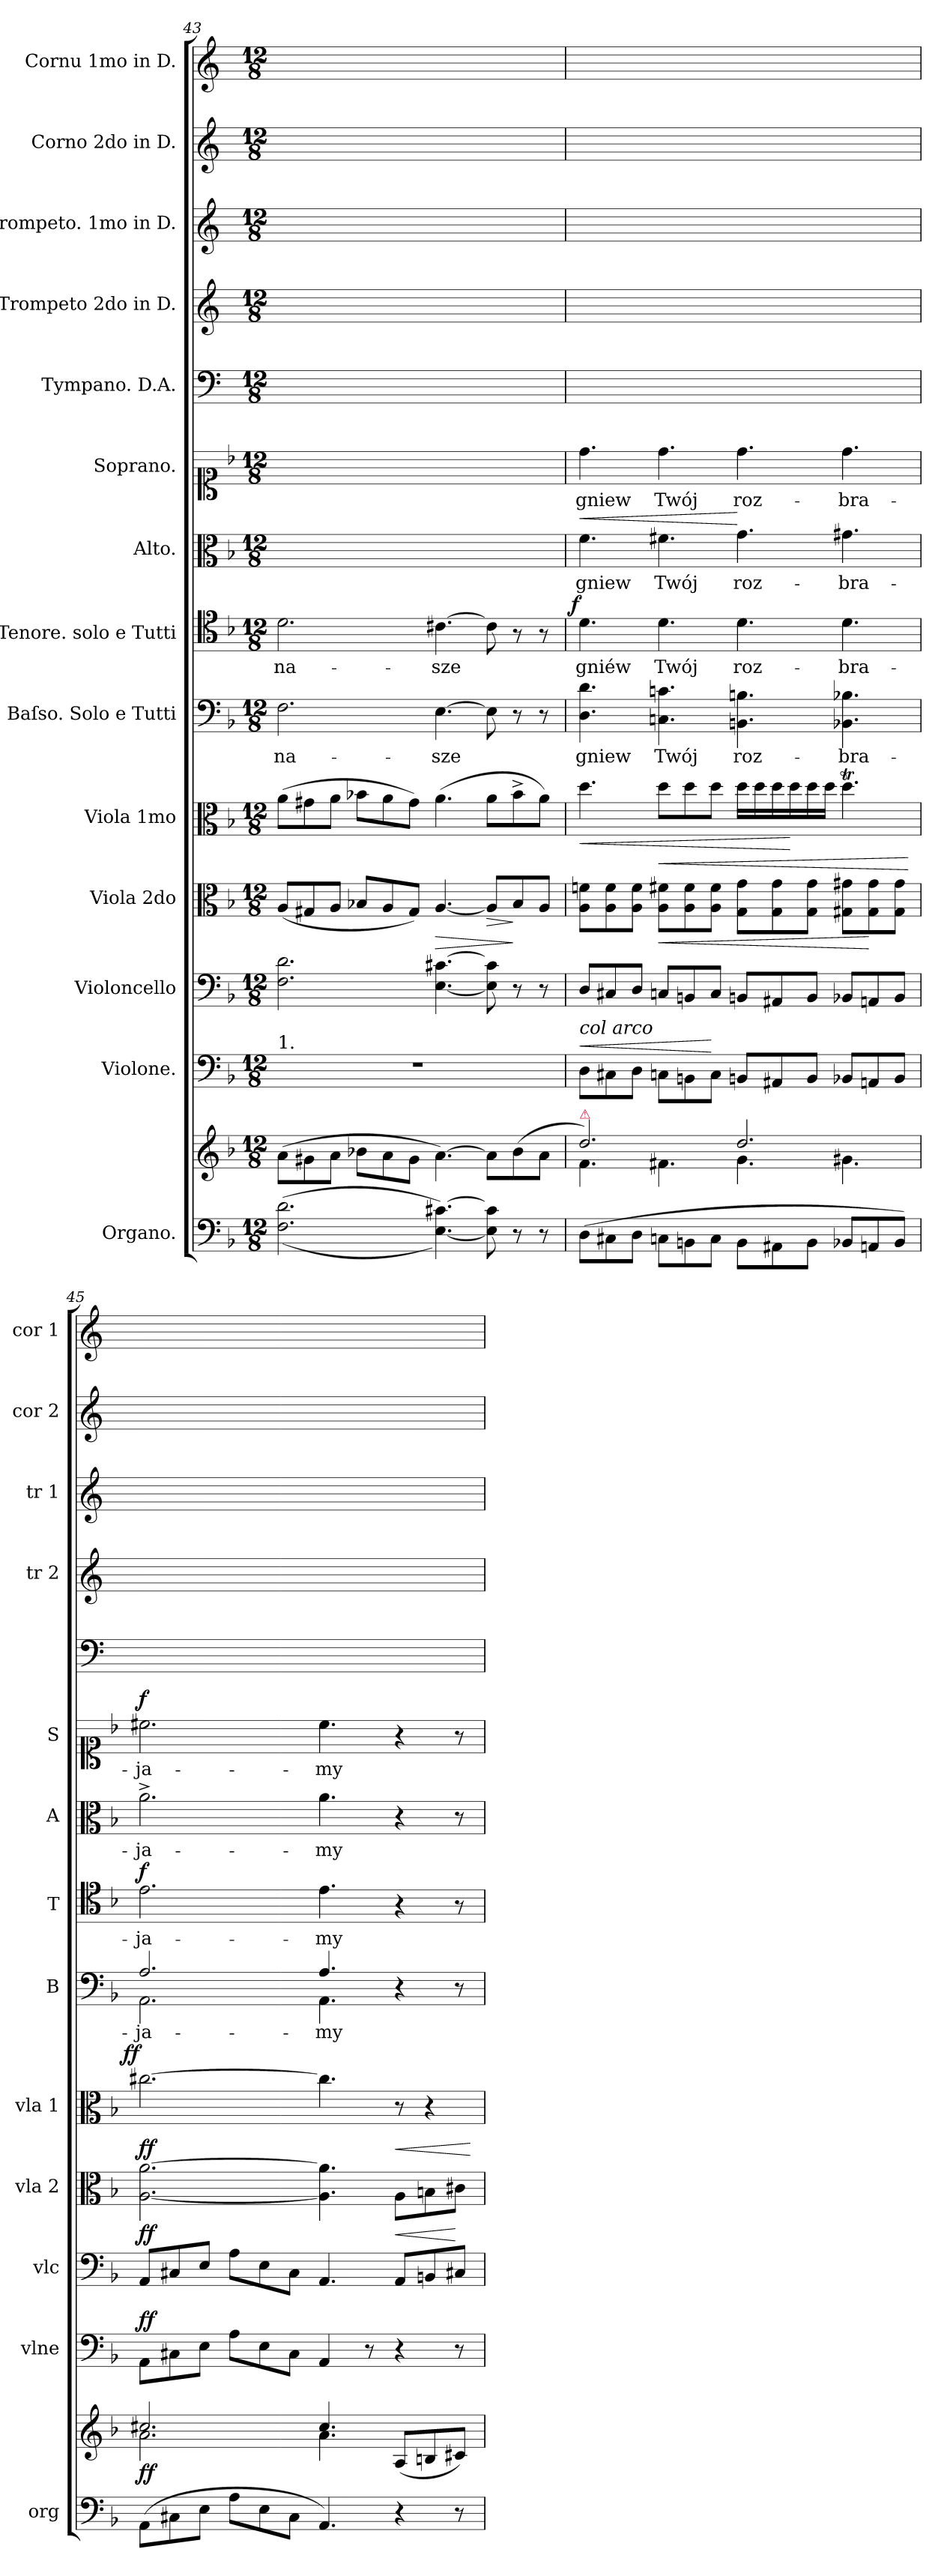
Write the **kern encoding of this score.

**kern	**kern	**dynam	**kern	**dynam	**kern	**dynam	**kern	**dynam	**kern	**dynam	**kern	**text	**dynam	**kern	**text	**dynam	**kern	**text	**dynam	**kern	**text	**dynam	**kern	**kern	**kern	**kern	**kern
*part14	*part14	*part14	*part13	*part13	*part12	*part12	*part11	*part11	*part10	*part10	*part9	*part9	*part9	*part8	*part8	*part8	*part7	*part7	*part7	*part6	*part6	*part6	*part5	*part4	*part3	*part2	*part1
*staff15	*staff14	*staff14/15	*staff13	*staff13	*staff12	*staff12	*staff11	*staff11	*staff10	*staff10	*staff9	*staff9	*staff9	*staff8	*staff8	*staff8	*staff7	*staff7	*staff7	*staff6	*staff6	*staff6	*staff5	*staff4	*staff3	*staff2	*staff1
*I"Organo.	*	*	*I"Violone.	*	*I"Violoncello	*	*I"Viola 2do	*	*I"Viola 1mo	*	*I"Baſso. Solo e Tutti	*	*	*I"Tenore. solo e Tutti	*	*	*I"Alto.	*	*	*I"Soprano.	*	*	*I"Tympano. D.A.	*I"Trompeto 2do in D.	*I"Trompeto. 1mo in D.	*I"Corno 2do in D.	*I"Cornu 1mo in D.
*I'org	*	*	*I'vlne	*	*I'vlc	*	*I'vla 2	*	*I'vla 1	*	*I'B	*	*	*I'T	*	*	*I'A	*	*	*I'S	*	*	*	*I'tr 2	*I'tr 1	*I'cor 2	*I'cor 1
*clefF4	*clefG2	*	*clefF4	*	*clefF4	*	*clefC3	*	*clefC3	*	*clefF4	*	*	*clefC4	*	*	*clefC3	*	*	*clefC1	*	*	*clefF4	*clefG2	*clefG2	*clefG2	*clefG2
*	*	*	*	*	*	*	*	*	*	*	*	*	*	*	*	*	*	*	*	*	*	*	*	*ITrd-1c-2	*ITrd-1c-2	*ITrd6c10	*ITrd6c10
*k[b-]	*k[b-]	*	*k[b-]	*	*k[b-]	*	*k[b-]	*	*k[b-]	*	*k[b-]	*	*	*k[b-]	*	*	*k[b-]	*	*	*k[b-]	*	*	*k[]	*k[f#c#]	*k[f#c#]	*k[f#c#]	*k[f#c#]
*M12/8	*M12/8	*	*M12/8	*	*M12/8	*	*M12/8	*	*M12/8	*	*M12/8	*	*	*M12/8	*	*	*M12/8	*	*	*M12/8	*	*	*M12/8	*M12/8	*M12/8	*M12/8	*M12/8
=43	=43	=43	=43	=43	=43	=43	=43	=43	=43	=43	=43	=43	=43	=43	=43	=43	=43	=43	=43	=43	=43	=43	=43	=43	=43	=43	=43
!	!	!	!LO:TX:a:t=1.	!	!	!	!	!	!	!	!	!	!	!	!	!	!	!	!	!	!	!	!	!	!	!	!
(<(>2.F\ 2.d\	(8a\L	.	1.r	.	2.F\ 2.d\	.	(8A/L	.	(8a\L	.	2.F\	na-	.	2.d\	na-	.	1.ryy	.	.	1.ryy	.	.	1.ryy	1.ryy	1.ryy	1.ryy	1.ryy
.	8g#X\	.	.	.	.	.	8G#X/	.	8g#X\	.	.	.	.	.	.	.	.	.	.	.	.	.	.	.	.	.	.
.	8a\J	.	.	.	.	.	8A/J	.	8a\J	.	.	.	.	.	.	.	.	.	.	.	.	.	.	.	.	.	.
.	8b-X\L	.	.	.	.	.	8B-X/L	.	8b-X\L	.	.	.	.	.	.	.	.	.	.	.	.	.	.	.	.	.	.
.	8a\	.	.	.	.	.	8A/	.	8a\	.	.	.	.	.	.	.	.	.	.	.	.	.	.	.	.	.	.
.	8g#\J	.	.	.	.	.	8G#/J)	.	8g#\J)	.	.	.	.	.	.	.	.	.	.	.	.	.	.	.	.	.	.
!	!	!	!	!	!	!LO:HP:a	!	!	!	!	!	!	!	!	!	!	!	!	!	!	!	!	!	!	!	!	!
[4.E\ [4.c#X\))	[4.a\)	.	.	.	[4.E\ [4.c#X\	>	[4.A/	.	(4.a\	.	[4.E\	-sze	.	[4.c#X\	-sze	.	.	.	.	.	.	.	.	.	.	.	.
!	!	!	!	!	!	!	!	!LO:HP:b	!	!	!	!	!	!	!	!	!	!	!	!	!	!	!	!	!	!	!
8E]\ 8c#]\	8a\L]	.	.	.	8E]\ 8c#]\	.	8A/L]	>	8a\L	.	8E\]	.	.	8c#\]	.	.	.	.	.	.	.	.	.	.	.	.	.
8r	(8b-\	.	.	.	8r	]	8B-/	]	8b-^\	.	8r	.	.	8r	.	.	.	.	.	.	.	.	.	.	.	.	.
!	!	!	!	!	!	!	!	!	!	!	!	!	!LO:DY:a	!	!	!	!	!	!	!	!	!	!	!	!	!	!
8r	8a\J	.	.	.	8r	.	8A/J	.	8a\J)	.	8r	.	fo&colon;	8r	.	.	.	.	.	.	.	.	.	.	.	.	.
=44	=44	=44	=44	=44	=44	=44	=44	=44	=44	=44	=44	=44	=44	=44	=44	=44	=44	=44	=44	=44	=44	=44	=44	=44	=44	=44	=44
*	*^	*	*	*	*	*	*	*	*	*	*	*	*	*	*	*	*	*	*	*	*	*	*	*	*	*	*
!	!	!	!	!LO:TX:a:i:t=col arco	!	!	!	!	!	!	!	!	!	!	!	!	!	!	!	!	!	!	!	!	!	!	!	!
!	!LO:TX:a:color=crimson:t=⚠	!	!	!	!	!	!	!	!	!	!	!	!	!	!	!	!	!	!	!	!	!	!	!	!	!	!	!
!	!	!	!	!	!LO:HP:a	!	!	!	!LO:DY:a	!	!LO:HP:b	!	!	!	!	!	!	!	!	!LO:HP:a	!	!	!	!	!	!	!	!
!	!	!	!	!	!	!	!	!	!	!	!LO:DY:n=1:a:rj	!	!	!	!	!	!LO:DY:a:rj	!	!	!LO:DY:n=1:a	!	!	!LO:DY:a:rj	!	!	!	!	!
(8D\L	2.dd/)	4.f\	for	8D\L	<	8D/L	.	8A\ 8fn\L	fr	4.dd\	< fo	4.D\ 4.d\	gniew	.	4.d\	gniéw	f	4.f\	gniew	< fo&colon;	4.dd\	gniew	fo&colon;	1.ryy	1.ryy	1.ryy	1.ryy	1.ryy
8C#X\	.	.	.	8C#X\	.	8C#X/	.	8A\ 8f\	.	.	.	.	.	.	.	.	.	.	.	.	.	.	.	.	.	.	.	.
8D\J	.	.	.	8D\J	.	8D/J	.	8A\ 8f\J	.	.	.	.	.	.	.	.	.	.	.	.	.	.	.	.	.	.	.	.
!	!	!	!	!	!	!	!LO:HP:a	!	!LO:HP:a	!	!	!	!	!	!	!	!	!	!	!	!	!	!	!	!	!	!	!
8Cn\L	.	4.f#X\	.	8Cn\L	.	8Cn/L	<	8A\ 8f#X\L	<	8dd\L	.	4.Cn\ 4.cn\	Twój	.	4.d\	Twój	.	4.f#X\	Twój	.	4.dd\	Twój	.	.	.	.	.	.
8BBn\	.	.	.	8BBn\	.	8BBn/	.	8A\ 8f#\	.	8dd\	.	.	.	.	.	.	.	.	.	.	.	.	.	.	.	.	.	.
8C\J	.	.	.	8C\J	[	8C/J	.	8A\ 8f#\J	.	8dd\J	.	.	.	.	.	.	.	.	.	.	.	.	.	.	.	.	.	.
8BB\L	2.dd/	4.g\	.	8BBn/L	.	8BBn/L	.	8G\ 8g\L	.	16dd\LL	.	4.BBn\ 4.Bn\	roz-	.	4.d\	roz-	.	4.g\	roz-	[	4.dd\	roz-	.	.	.	.	.	.
.	.	.	.	.	.	.	.	.	.	16dd\	.	.	.	.	.	.	.	.	.	.	.	.	.	.	.	.	.	.
8AA#X\	.	.	.	8AA#X/	.	8AA#X/	.	8G\ 8g\	.	16dd\	.	.	.	.	.	.	.	.	.	.	.	.	.	.	.	.	.	.
.	.	.	.	.	.	.	.	.	.	16dd\	[	.	.	.	.	.	.	.	.	.	.	.	.	.	.	.	.	.
8BB\J	.	.	.	8BB/J	.	8BB/J	.	8G\ 8g\J	.	16dd\	.	.	.	.	.	.	.	.	.	.	.	.	.	.	.	.	.	.
.	.	.	.	.	.	.	.	.	.	16dd\JJ	.	.	.	.	.	.	.	.	.	.	.	.	.	.	.	.	.	.
8BB-X/L	.	4.g#X\	.	8BB-X/L	.	8BB-X/L	.	8G#X\ 8g#X\L	.	4.ddT\	.	4.BB-X\ 4.B-X\	-bra-	.	4.d\	-bra-	.	4.g#X\	-bra-	.	4.dd\	-bra-	.	.	.	.	.	.
8AAn/	.	.	.	8AAn/	.	8AAn/	[	8G#\ 8g#\	.	.	.	.	.	.	.	.	.	.	.	.	.	.	.	.	.	.	.	.
8BB-/J)	.	.	.	8BB-/J	.	8BB-/J	.	8G#\ 8g#\J	.	.	.	.	.	.	.	.	.	.	.	.	.	.	.	.	.	.	.	.
*	*v	*v	*	*	*	*	*	*	*	*	*	*	*	*	*	*	*	*	*	*	*	*	*	*	*	*	*	*
.	.	.	.	.	.	.	.	[	.	.	.	.	.	.	.	.	.	.	.	.	.	.	.	.	.	.	.
=45	=45	=45	=45	=45	=45	=45	=45	=45	=45	=45	=45	=45	=45	=45	=45	=45	=45	=45	=45	=45	=45	=45	=45	=45	=45	=45	=45
*	*^	*	*	*	*	*	*	*	*	*	*^	*	*	*	*	*	*	*	*	*	*	*	*	*	*	*	*
!	!	!	!	!	!LO:DY:a	!	!LO:DY:a	!	!LO:DY:a	!	!LO:DY:a:rj	!	!	!	!	!	!	!LO:DY:a	!	!	!	!	!	!LO:DY:a	!	!	!	!	!
(8AA\L	2.cc#X/	2.a\	ff	8AA\L	ff	8AA/L	ff	[2.A\ [2.a\	ff	[2.cc#X\	ff	2.A/	2.AA\	-ja-	.	2.e\	-ja-	f	2.a^\	-ja-	.	2.cc#X\	-ja-	f	1.ryy	1.ryy	1.ryy	1.ryy	1.ryy
8C#X\	.	.	.	8C#X\	.	8C#X/	.	.	.	.	.	.	.	.	.	.	.	.	.	.	.	.	.	.	.	.	.	.	.
8E\J	.	.	.	8E\J	.	8E/J	.	.	.	.	.	.	.	.	.	.	.	.	.	.	.	.	.	.	.	.	.	.	.
8A\L	.	.	.	8A\L	.	8A\L	.	.	.	.	.	.	.	.	.	.	.	.	.	.	.	.	.	.	.	.	.	.	.
8E\	.	.	.	8E\	.	8E\	.	.	.	.	.	.	.	.	.	.	.	.	.	.	.	.	.	.	.	.	.	.	.
8C#\J	.	.	.	8C#\J	.	8C#\J	.	.	.	.	.	.	.	.	.	.	.	.	.	.	.	.	.	.	.	.	.	.	.
4.AA/)	4.cc#/	4.a\	.	4AA/	.	4.AA/	.	4.A]\ 4.a]\	.	4.cc#\]	.	4.A/	4.AA\	-my	.	4.e\	-my	.	4.a\	-my	.	4.cc#\	-my	.	.	.	.	.	.
.	.	.	.	8r	.	.	.	.	.	.	.	.	.	.	.	.	.	.	.	.	.	.	.	.	.	.	.	.	.
!	!	!	!	!	!	!	!LO:HP:a	!	!LO:HP:a	!	!	!	!	!	!	!	!	!	!	!	!	!	!	!	!	!	!	!	!
4r	(8A/L	4.ryy	.	4r	.	8AA/L	<	8A\L	<	8r	.	4r	4.ryy	.	.	4r	.	.	4r	.	.	4r	.	.	.	.	.	.	.
.	8Bn/	.	.	.	.	8BBn/	.	8Bn\	.	4r	.	.	.	.	.	.	.	.	.	.	.	.	.	.	.	.	.	.	.
8r	8c#X/J)	.	.	8r	.	8C#X/J	[	8c#X\J	.	.	.	8r	.	.	.	8r	.	.	8r	.	.	8r	.	.	.	.	.	.	.
*	*v	*v	*	*	*	*	*	*	*	*	*	*v	*v	*	*	*	*	*	*	*	*	*	*	*	*	*	*	*	*
.	.	.	.	.	.	.	.	[	.	.	.	.	.	.	.	.	.	.	.	.	.	.	.	.	.	.	.
=	=	=	=	=	=	=	=	=	=	=	=	=	=	=	=	=	=	=	=	=	=	=	=	=	=	=	=
*-	*-	*-	*-	*-	*-	*-	*-	*-	*-	*-	*-	*-	*-	*-	*-	*-	*-	*-	*-	*-	*-	*-	*-	*-	*-	*-	*-
